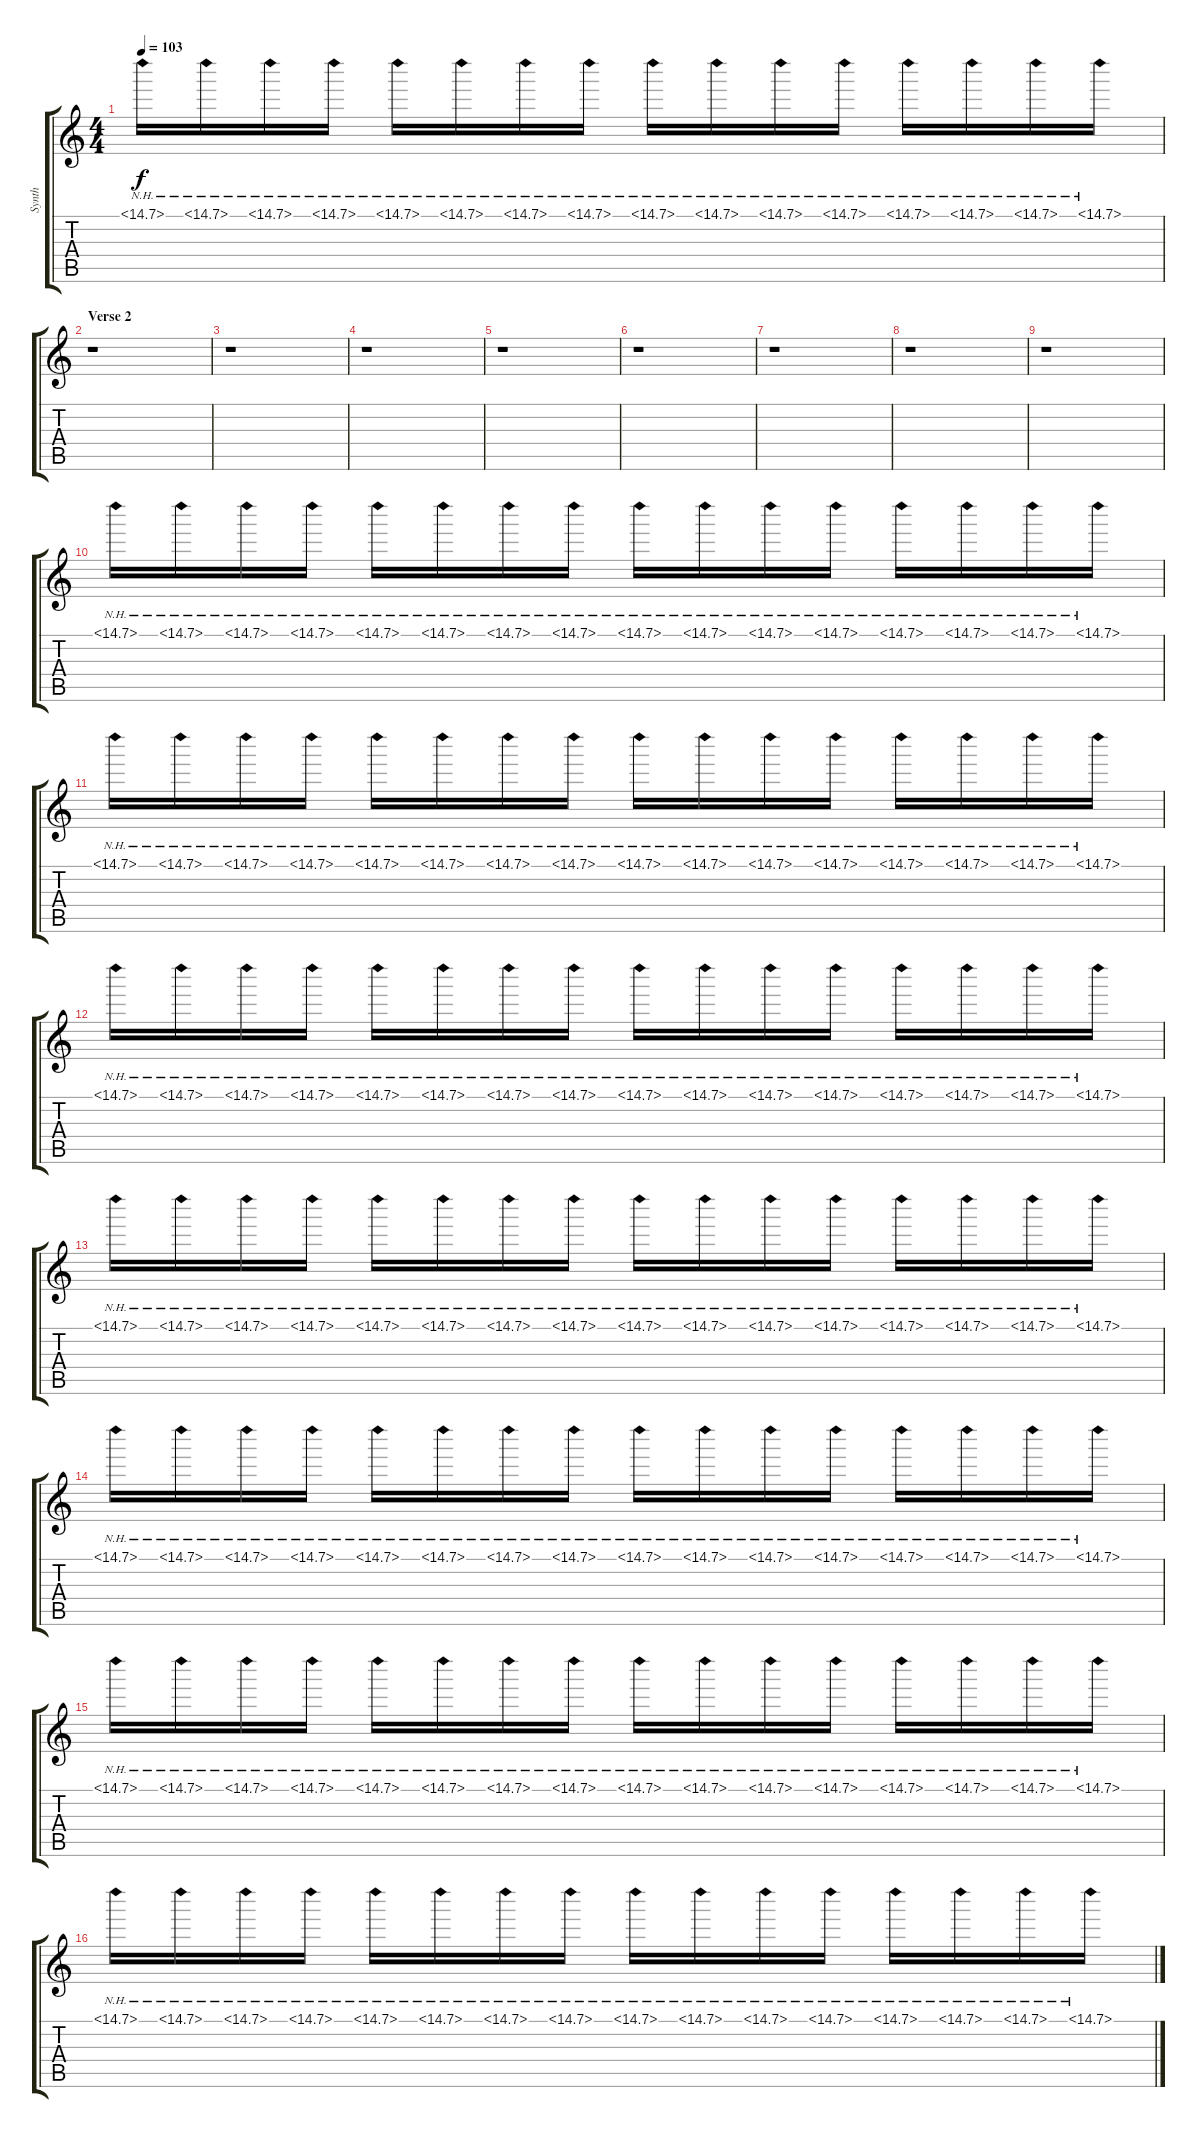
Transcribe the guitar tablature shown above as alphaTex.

\track ("Synth" "Synth") {instrument pad3polysynth}
\staff {score tabs}
\tuning (E4 B3 G3 D3 A2 E2) {hide}
\ts (4 4)
\tempo 103
\clef g2
\ks c
15.1{nh}.16{dy f} 15.1{nh}.16 15.1{nh}.16 15.1{nh}.16 15.1{nh}.16 15.1{nh}.16 15.1{nh}.16 15.1{nh}.16 15.1{nh}.16 15.1{nh}.16 15.1{nh}.16 15.1{nh}.16 15.1{nh}.16 15.1{nh}.16 15.1{nh}.16 15.1{nh}.16 |
\section ("" "Verse 2")
r.1 |
r.1 |
r.1 |
r.1 |
r.1 |
r.1 |
r.1 |
r.1 |
15.1{nh}.16 15.1{nh}.16 15.1{nh}.16 15.1{nh}.16 15.1{nh}.16 15.1{nh}.16 15.1{nh}.16 15.1{nh}.16 15.1{nh}.16 15.1{nh}.16 15.1{nh}.16 15.1{nh}.16 15.1{nh}.16 15.1{nh}.16 15.1{nh}.16 15.1{nh}.16 |
15.1{nh}.16 15.1{nh}.16 15.1{nh}.16 15.1{nh}.16 15.1{nh}.16 15.1{nh}.16 15.1{nh}.16 15.1{nh}.16 15.1{nh}.16 15.1{nh}.16 15.1{nh}.16 15.1{nh}.16 15.1{nh}.16 15.1{nh}.16 15.1{nh}.16 15.1{nh}.16 |
15.1{nh}.16 15.1{nh}.16 15.1{nh}.16 15.1{nh}.16 15.1{nh}.16 15.1{nh}.16 15.1{nh}.16 15.1{nh}.16 15.1{nh}.16 15.1{nh}.16 15.1{nh}.16 15.1{nh}.16 15.1{nh}.16 15.1{nh}.16 15.1{nh}.16 15.1{nh}.16 |
15.1{nh}.16 15.1{nh}.16 15.1{nh}.16 15.1{nh}.16 15.1{nh}.16 15.1{nh}.16 15.1{nh}.16 15.1{nh}.16 15.1{nh}.16 15.1{nh}.16 15.1{nh}.16 15.1{nh}.16 15.1{nh}.16 15.1{nh}.16 15.1{nh}.16 15.1{nh}.16 |
15.1{nh}.16 15.1{nh}.16 15.1{nh}.16 15.1{nh}.16 15.1{nh}.16 15.1{nh}.16 15.1{nh}.16 15.1{nh}.16 15.1{nh}.16 15.1{nh}.16 15.1{nh}.16 15.1{nh}.16 15.1{nh}.16 15.1{nh}.16 15.1{nh}.16 15.1{nh}.16 |
15.1{nh}.16 15.1{nh}.16 15.1{nh}.16 15.1{nh}.16 15.1{nh}.16 15.1{nh}.16 15.1{nh}.16 15.1{nh}.16 15.1{nh}.16 15.1{nh}.16 15.1{nh}.16 15.1{nh}.16 15.1{nh}.16 15.1{nh}.16 15.1{nh}.16 15.1{nh}.16 |
15.1{nh}.16 15.1{nh}.16 15.1{nh}.16 15.1{nh}.16 15.1{nh}.16 15.1{nh}.16 15.1{nh}.16 15.1{nh}.16 15.1{nh}.16 15.1{nh}.16 15.1{nh}.16 15.1{nh}.16 15.1{nh}.16 15.1{nh}.16 15.1{nh}.16 15.1{nh}.16
